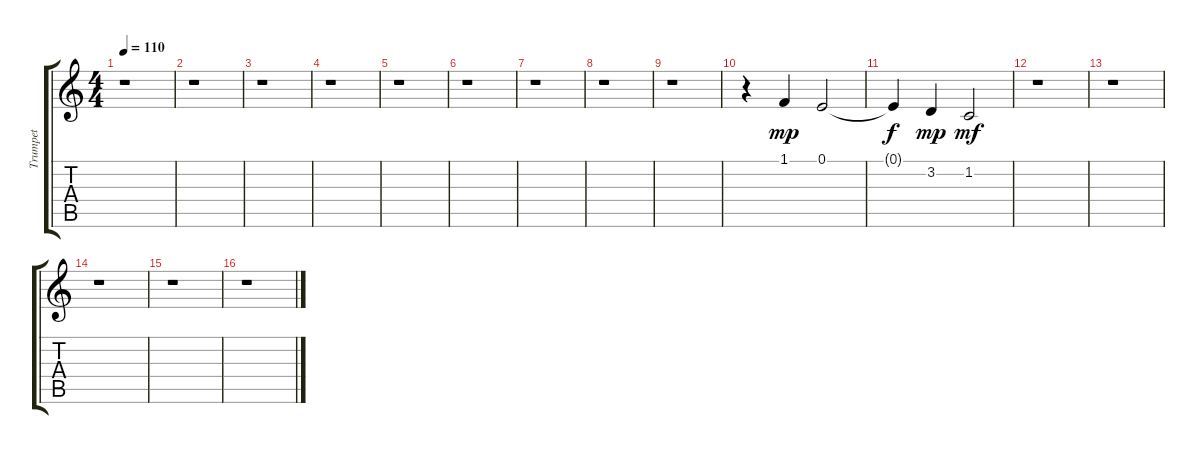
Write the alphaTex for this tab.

\track ("Trumpet" "Trumpet") {instrument trumpet}
\staff {score tabs}
\tuning (E4 B3 G3 D3 A2 E2) {hide}
\ts (4 4)
\tempo 110
\clef g2
\ks c
r.1{dy f} |
r.1 |
r.1 |
r.1 |
r.1 |
r.1 |
r.1 |
r.1 |
r.1 |
r.4 1.1.4{dy mp} 0.1.2 |
0.1{t}.4{dy f} 3.2.4{dy mp} 1.2.2{dy mf} |
r.1 |
r.1 |
r.1 |
r.1 |
r.1
